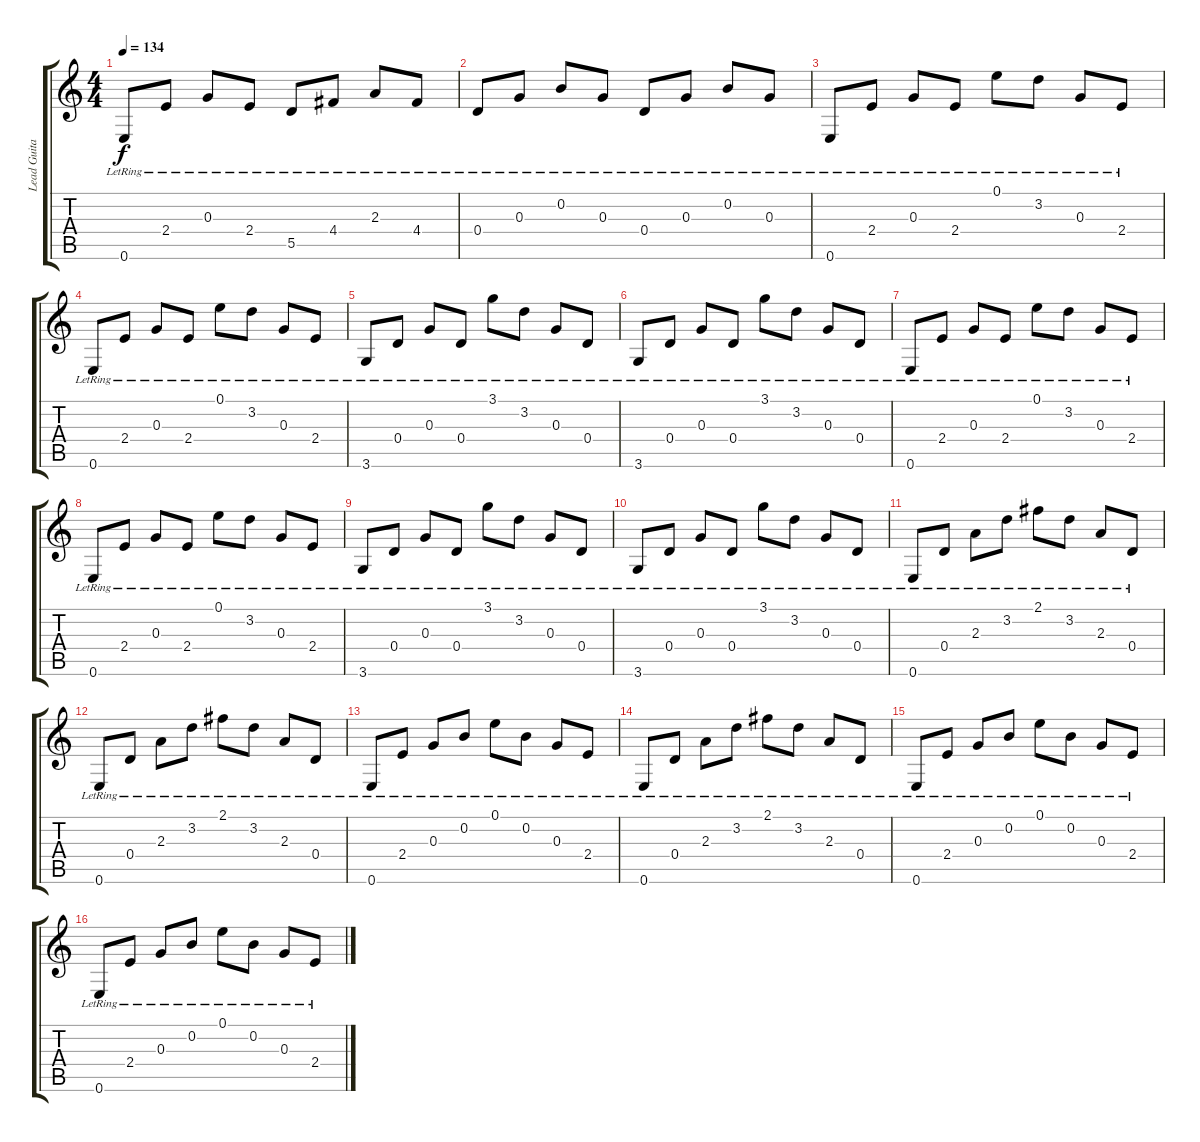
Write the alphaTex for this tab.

\track ("Lead Guitar" "Lead Guita") {instrument distortionguitar}
\staff {score tabs}
\tuning (E4 B3 G3 D3 A2 E2) {hide}
\ts (4 4)
\tempo 134
\clef g2
\ks c
0.6{lr}.8{dy f} 2.4{lr}.8 0.3{lr}.8 2.4{lr}.8 5.5{lr}.8 4.4{lr}.8 2.3{lr}.8 4.4{lr}.8 |
0.4{lr}.8 0.3{lr}.8 0.2{lr}.8 0.3{lr}.8 0.4{lr}.8 0.3{lr}.8 0.2{lr}.8 0.3{lr}.8 |
0.6{lr}.8 2.4{lr}.8 0.3{lr}.8 2.4{lr}.8 0.1{lr}.8 3.2{lr}.8 0.3{lr}.8 2.4{lr}.8 |
0.6{lr}.8 2.4{lr}.8 0.3{lr}.8 2.4{lr}.8 0.1{lr}.8 3.2{lr}.8 0.3{lr}.8 2.4{lr}.8 |
3.6{lr}.8 0.4{lr}.8 0.3{lr}.8 0.4{lr}.8 3.1{lr}.8 3.2{lr}.8 0.3{lr}.8 0.4{lr}.8 |
3.6{lr}.8 0.4{lr}.8 0.3{lr}.8 0.4{lr}.8 3.1{lr}.8 3.2{lr}.8 0.3{lr}.8 0.4{lr}.8 |
0.6{lr}.8 2.4{lr}.8 0.3{lr}.8 2.4{lr}.8 0.1{lr}.8 3.2{lr}.8 0.3{lr}.8 2.4{lr}.8 |
0.6{lr}.8 2.4{lr}.8 0.3{lr}.8 2.4{lr}.8 0.1{lr}.8 3.2{lr}.8 0.3{lr}.8 2.4{lr}.8 |
3.6{lr}.8 0.4{lr}.8 0.3{lr}.8 0.4{lr}.8 3.1{lr}.8 3.2{lr}.8 0.3{lr}.8 0.4{lr}.8 |
3.6{lr}.8 0.4{lr}.8 0.3{lr}.8 0.4{lr}.8 3.1{lr}.8 3.2{lr}.8 0.3{lr}.8 0.4{lr}.8 |
0.6{lr}.8 0.4{lr}.8 2.3{lr}.8 3.2{lr}.8 2.1{lr}.8 3.2{lr}.8 2.3{lr}.8 0.4{lr}.8 |
0.6{lr}.8 0.4{lr}.8 2.3{lr}.8 3.2{lr}.8 2.1{lr}.8 3.2{lr}.8 2.3{lr}.8 0.4{lr}.8 |
0.6{lr}.8 2.4{lr}.8 0.3{lr}.8 0.2{lr}.8 0.1{lr}.8 0.2{lr}.8 0.3{lr}.8 2.4{lr}.8 |
0.6{lr}.8 0.4{lr}.8 2.3{lr}.8 3.2{lr}.8 2.1{lr}.8 3.2{lr}.8 2.3{lr}.8 0.4{lr}.8 |
0.6{lr}.8 2.4{lr}.8 0.3{lr}.8 0.2{lr}.8 0.1{lr}.8 0.2{lr}.8 0.3{lr}.8 2.4{lr}.8 |
0.6{lr}.8 2.4{lr}.8 0.3{lr}.8 0.2{lr}.8 0.1{lr}.8 0.2{lr}.8 0.3{lr}.8 2.4{lr}.8
